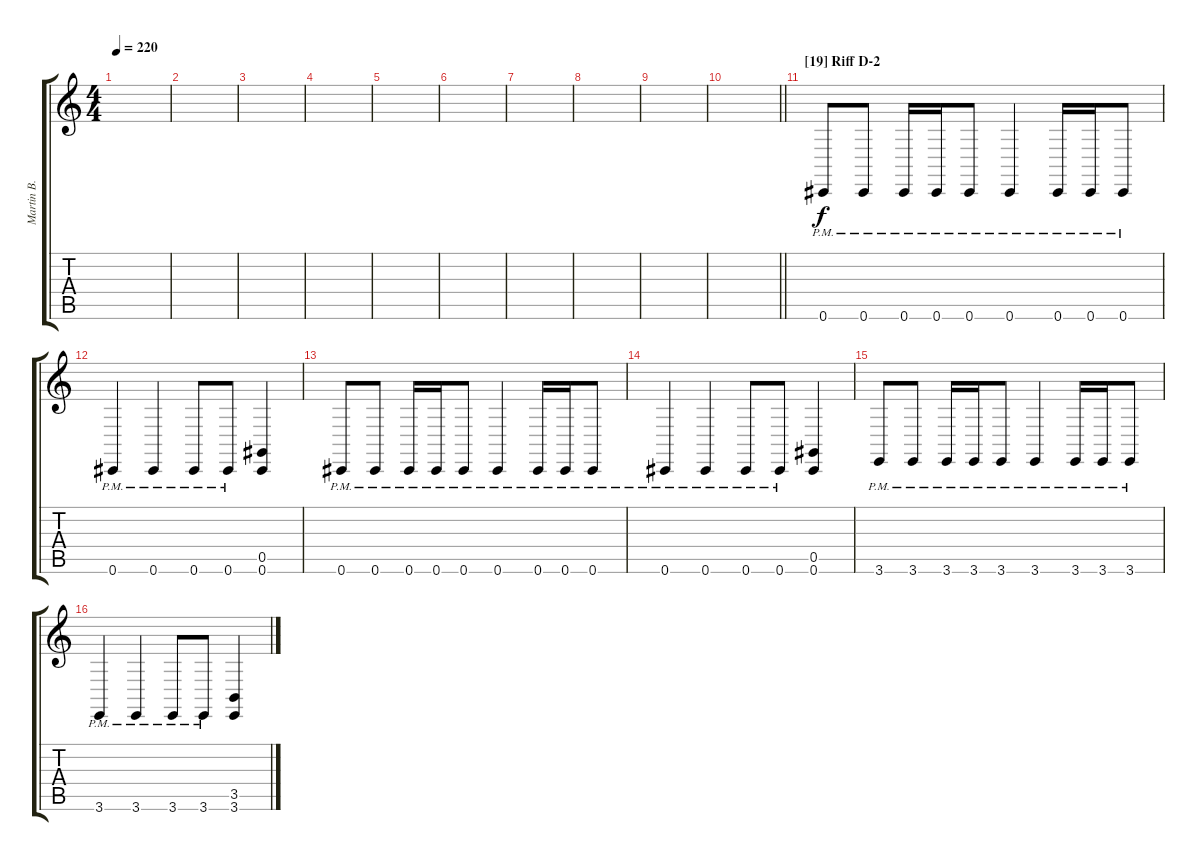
\track ("Martin B." "Martin B.") {instrument fx4atmosphere}
\staff {score tabs}
\tuning (Eb4 Bb3 Gb3 Db3 Ab2 Db2) {hide}
\ts (4 4)
\tempo 220
\clef g2
\ks c
|
|
|
|
|
|
|
|
|
\barLineRight lightlight
|
\section ("" "[19] Riff D-2")
0.6{pm}.8{instrument lead2sawtooth} 0.6{pm}.8 0.6{pm}.16 0.6{pm}.16 0.6{pm}.8 0.6{pm}.4 0.6{pm}.16 0.6{pm}.16 0.6{pm}.8 |
0.6{pm}.4 0.6{pm}.4 0.6{pm}.8 0.6{pm}.8 (0.5 0.6).4 |
0.6{pm}.8 0.6{pm}.8 0.6{pm}.16 0.6{pm}.16 0.6{pm}.8 0.6{pm}.4 0.6{pm}.16 0.6{pm}.16 0.6{pm}.8 |
0.6{pm}.4 0.6{pm}.4 0.6{pm}.8 0.6{pm}.8 (0.5 0.6).4 |
3.6{pm}.8 3.6{pm}.8 3.6{pm}.16 3.6{pm}.16 3.6{pm}.8 3.6{pm}.4 3.6{pm}.16 3.6{pm}.16 3.6{pm}.8 |
3.6{pm}.4 3.6{pm}.4 3.6{pm}.8 3.6{pm}.8 (3.5 3.6).4
